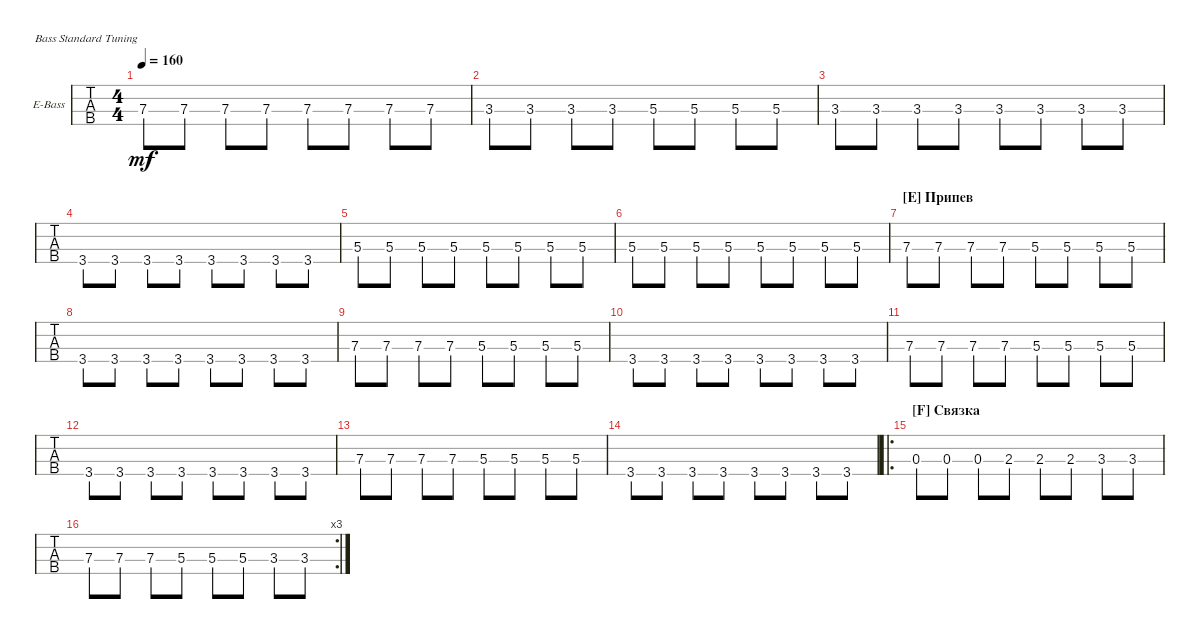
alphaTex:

\bracketExtendMode groupsimilarinstruments
\firstSystemTrackNameOrientation horizontal
\otherSystemsTrackNameOrientation horizontal
\track ("Electric Bass" "E-Bass") {instrument electricbassfinger}
\staff {tabs}
\tuning (G2 D2 A1 E1)
\ts (4 4)
\tempo 160
\clef f4
\scale
0.333333
\ks c
7.3.8{dy mf} 7.3.8 7.3.8 7.3.8 7.3.8 7.3.8 7.3.8 7.3.8 |
\scale
0.333333 3.3.8 3.3.8 3.3.8 3.3.8 5.3.8 5.3.8 5.3.8 5.3.8 |
\scale
0.333333 3.3.8 3.3.8 3.3.8 3.3.8 3.3.8 3.3.8 3.3.8 3.3.8 |
\scale
0.333333 3.4.8 3.4.8 3.4.8 3.4.8 3.4.8 3.4.8 3.4.8 3.4.8 |
\scale
0.333333 5.3.8 5.3.8 5.3.8 5.3.8 5.3.8 5.3.8 5.3.8 5.3.8 |
\scale
0.333333 5.3.8 5.3.8 5.3.8 5.3.8 5.3.8 5.3.8 5.3.8 5.3.8 |
\section ("E" "Припев")
\scale
0.333333 7.3.8 7.3.8 7.3.8 7.3.8 5.3.8 5.3.8 5.3.8 5.3.8 |
\scale
0.333333 3.4.8 3.4.8 3.4.8 3.4.8 3.4.8 3.4.8 3.4.8 3.4.8 |
\scale
0.333333 7.3.8 7.3.8 7.3.8 7.3.8 5.3.8 5.3.8 5.3.8 5.3.8 |
\scale
0.333333 3.4.8 3.4.8 3.4.8 3.4.8 3.4.8 3.4.8 3.4.8 3.4.8 |
\scale
0.333333 7.3.8 7.3.8 7.3.8 7.3.8 5.3.8 5.3.8 5.3.8 5.3.8 |
\scale
0.333333 3.4.8 3.4.8 3.4.8 3.4.8 3.4.8 3.4.8 3.4.8 3.4.8 |
\scale
0.333333 7.3.8 7.3.8 7.3.8 7.3.8 5.3.8 5.3.8 5.3.8 5.3.8 |
\scale
0.333333 3.4.8 3.4.8 3.4.8 3.4.8 3.4.8 3.4.8 3.4.8 3.4.8 |
\ro
\section ("F" "Связка")
\scale
0.333333 0.3.8 0.3.8 0.3.8 2.3.8 2.3.8 2.3.8 3.3.8 3.3.8 |
\rc 3
\scale
0.333333 7.3.8 7.3.8 7.3.8 5.3.8 5.3.8 5.3.8 3.3.8 3.3.8
